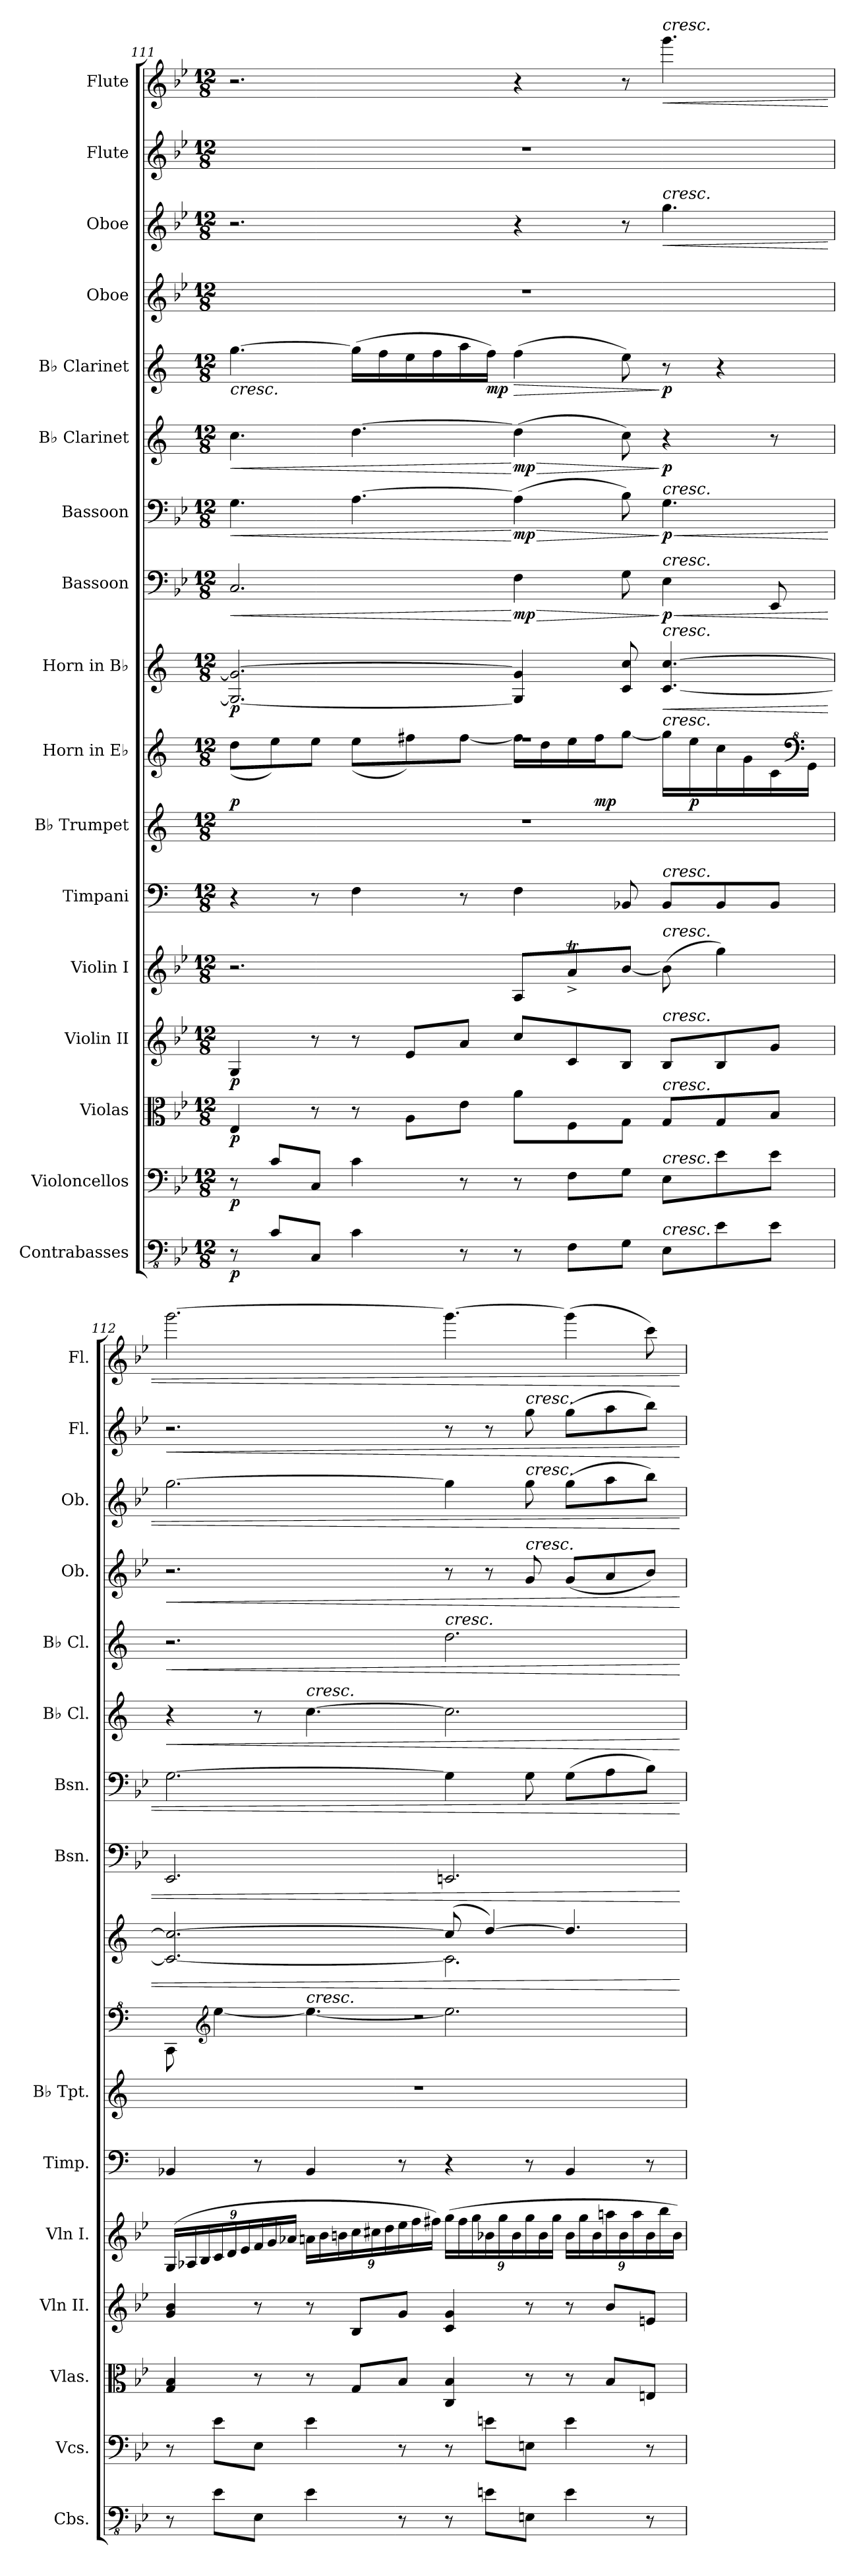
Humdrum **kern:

**kern	**dynam	**kern	**dynam	**kern	**dynam	**kern	**dynam	**kern	**kern	**kern	**kern	**dynam	**kern	**dynam	**kern	**dynam	**kern	**dynam	**kern	**dynam	**kern	**dynam	**kern	**dynam	**kern	**dynam	**kern	**dynam	**kern	**dynam
*part17	*part17	*part16	*part16	*part15	*part15	*part14	*part14	*part13	*part12	*part11	*part10	*part10	*part9	*part9	*part8	*part8	*part7	*part7	*part6	*part6	*part5	*part5	*part4	*part4	*part3	*part3	*part2	*part2	*part1	*part1
*staff17	*staff17	*staff16	*staff16	*staff15	*staff15	*staff14	*staff14	*staff13	*staff12	*staff11	*staff10	*staff10	*staff9	*staff9	*staff8	*staff8	*staff7	*staff7	*staff6	*staff6	*staff5	*staff5	*staff4	*staff4	*staff3	*staff3	*staff2	*staff2	*staff1	*staff1
*I"Contrabasses	*	*I"Violoncellos	*	*I"Violas	*	*I"Violin II	*	*I"Violin I	*I"Timpani	*I"B♭ Trumpet	*I"Horn in E♭	*	*I"Horn in B♭	*	*I"Bassoon	*	*I"Bassoon	*	*I"B♭ Clarinet	*	*I"B♭ Clarinet	*	*I"Oboe	*	*I"Oboe	*	*I"Flute	*	*I"Flute	*
*I'Cbs.	*	*I'Vcs.	*	*I'Vlas.	*	*I'Vln II.	*	*I'Vln I.	*I'Timp.	*I'B♭ Tpt.	*	*	*	*	*I'Bsn.	*	*I'Bsn.	*	*I'B♭ Cl.	*	*I'B♭ Cl.	*	*I'Ob.	*	*I'Ob.	*	*I'Fl.	*	*I'Fl.	*
!!LO:PB:g=z
*clefFv4	*	*clefF4	*	*clefC3	*	*clefG2	*	*clefG2	*clefF4	*clefG2	*clefG2	*	*clefG2	*	*clefF4	*	*clefF4	*	*clefG2	*	*clefG2	*	*clefG2	*	*clefG2	*	*clefG2	*	*clefG2	*
*	*	*	*	*	*	*	*	*	*	*ITrd1c2	*ITrd5c9	*	*ITrd1c2	*	*	*	*	*	*ITrd1c2	*	*ITrd1c2	*	*	*	*	*	*	*	*	*
*k[b-e-]	*	*k[b-e-]	*	*k[b-e-]	*	*k[b-e-]	*	*k[b-e-]	*k[]	*k[b-e-]	*k[b-e-a-]	*	*k[b-e-]	*	*k[b-e-]	*	*k[b-e-]	*	*k[b-e-]	*	*k[b-e-]	*	*k[b-e-]	*	*k[b-e-]	*	*k[b-e-]	*	*k[b-e-]	*
*M12/8	*	*M12/8	*	*M12/8	*	*M12/8	*	*M12/8	*M12/8	*M12/8	*M12/8	*	*M12/8	*	*M12/8	*	*M12/8	*	*M12/8	*	*M12/8	*	*M12/8	*	*M12/8	*	*M12/8	*	*M12/8	*
=111	=111	=111	=111	=111	=111	=111	=111	=111	=111	=111	=111	=111	=111	=111	=111	=111	=111	=111	=111	=111	=111	=111	=111	=111	=111	=111	=111	=111	=111	=111
*	*	*	*	*	*	*	*	*	*	*	*^	*	*	*	*	*	*	*	*	*	*	*	*	*	*	*	*	*	*	*
!	!LO:DY:b	!	!LO:DY:b	!	!LO:DY:b	!	!LO:DY:b	!	!	!	!	!	!LO:DY:b	!	!LO:DY:b	!	!LO:HP:b	!	!LO:HP:b	!	!LO:HP:b	!	!LO:HP:b	!	!	!	!	!	!	!	!
8r	p	8r	p	4E-/	p	4G/	p	2.r	4r	1.r	1.rff	(>8f\L	p	2.F/_ 2.f/_	p	2.C/	<	4.G\	<	4.b-\	<	[4.ff\	<	1.r	.	2.r	.	1.r	.	2.r	.
8C\L	.	8c\L	.	.	.	.	.	.	.	.	.	8g\)	.	.	.	.	.	.	.	.	.	.	.	.	.	.	.	.	.	.	.
8CC/J	.	8C/J	.	8r	.	8r	.	.	8r	.	.	8g\J	.	.	.	.	.	.	.	.	.	.	.	.	.	.	.	.	.	.	.
4C\	.	4c\	.	8r	.	8r	.	.	4F\	.	.	(>8g\L	.	.	.	.	.	[4.A\	.	[4.cc\	.	(16ff\LL]	.	.	.	.	.	.	.	.	.
.	.	.	.	.	.	.	.	.	.	.	.	.	.	.	.	.	.	.	.	.	.	16ee-\	.	.	.	.	.	.	.	.	.
.	.	.	.	8A\L	.	8e-/L	.	.	.	.	.	8an\)	.	.	.	.	.	.	.	.	.	16dd\	.	.	.	.	.	.	.	.	.
.	.	.	.	.	.	.	.	.	.	.	.	.	.	.	.	.	.	.	.	.	.	16ee-\	.	.	.	.	.	.	.	.	.
8r	.	8r	.	8e-\J	.	8a/J	.	.	8r	.	.	[8a\J	.	.	.	.	.	.	.	.	.	16gg\	.	.	.	.	.	.	.	.	.
!	!	!	!	!	!	!	!	!	!	!	!	!	!	!	!	!	!	!	!	!	!	!	!LO:DY:b	!	!	!	!	!	!	!	!
.	.	.	.	.	.	.	.	.	.	.	.	.	.	.	.	.	.	.	.	.	.	16ee-\JJ)	mp	.	.	.	.	.	.	.	.
!	!	!	!	!	!	!	!	!	!	!	!	!	!	!	!	!	!LO:HP:n=1:b	!	!LO:HP:n=1:b	!	!LO:HP:n=1:b	!	!LO:HP:n=1:b	!	!	!	!	!	!	!	!
!	!	!	!	!	!	!	!	!	!	!	!	!	!	!	!	!	!LO:DY:n=1:b	!	!LO:DY:n=1:b	!	!LO:DY:n=1:b	!	!	!	!	!	!	!	!	!	!
8r	.	8r	.	8a\L	.	8cc/L	.	8A/L	4F\	.	.	16a\LL]	.	4F/] 4f/]	.	4F\	[ > mp	(4A\]	[ > mp	(4cc\]	[ > mp	(4ee-\	[ >	.	.	4r	.	.	.	4r	.
.	.	.	.	.	.	.	.	.	.	.	.	16f\	.	.	.	.	.	.	.	.	.	.	.	.	.	.	.	.	.	.	.
8FF\L	.	8F\L	.	8F\	.	8c/	.	8at^/	.	.	.	16g\	.	.	.	.	.	.	.	.	.	.	.	.	.	.	.	.	.	.	.
!	!	!	!	!	!	!	!	!	!	!	!	!	!LO:DY:b	!	!	!	!	!	!	!	!	!	!	!	!	!	!	!	!	!	!
.	.	.	.	.	.	.	.	.	.	.	.	16a\J	mp	.	.	.	.	.	.	.	.	.	.	.	.	.	.	.	.	.	.
*	*	*	*	*	*	*	*	*	*	*	*	*	*	*	*	*	*	*	*	*	*	*	*	*	*	*	*	*	*	*MM50	*
8GG\J	.	8G\J	.	8G\J	.	8B-/J	.	[8b-/J	8BB-X/	.	.	[8b-\J	.	8B-/ 8b-/	.	8G\	.	8B-\)	.	8b-\)	.	8dd\)	.	.	.	8r	.	.	.	8r	.
!	!	!	!	!	!	!	!	!	!	!	!	!	!	!	!	!	!	!	!	!	!	!	!	!	!	!	!	!	!	!LO:TX:a:i:t=cresc.	!
!	!	!	!	!	!	!	!	!	!	!	!	!	!	!	!	!	!	!	!	!	!	!	!	!	!	!LO:TX:a:i:t=cresc.	!	!	!	!	!
!	!	!	!	!	!	!	!	!	!	!	!	!	!	!	!	!	!	!LO:TX:a:i:t=cresc.	!	!	!	!	!	!	!	!	!	!	!	!	!
!	!	!	!	!	!	!	!	!	!	!	!	!	!	!	!	!LO:TX:a:i:t=cresc.	!	!	!	!	!	!	!	!	!	!	!	!	!	!	!
!	!	!	!	!	!	!	!	!	!	!	!	!	!	!LO:TX:a:i:t=cresc.	!	!	!	!	!	!	!	!	!	!	!	!	!	!	!	!	!
!	!	!	!	!	!	!	!	!	!	!	!	!LO:TX:a:i:t=cresc.	!	!	!	!	!	!	!	!	!	!	!	!	!	!	!	!	!	!	!
!	!	!	!	!	!	!	!	!	!LO:TX:a:i:t=cresc.	!	!	!	!	!	!	!	!	!	!	!	!	!	!	!	!	!	!	!	!	!	!
!	!	!	!	!	!	!	!	!LO:TX:a:i:t=cresc.	!	!	!	!	!	!	!	!	!	!	!	!	!	!	!	!	!	!	!	!	!	!	!
!	!	!	!	!	!	!LO:TX:a:i:t=cresc.	!	!	!	!	!	!	!	!	!	!	!	!	!	!	!	!	!	!	!	!	!	!	!	!	!
!	!	!	!	!LO:TX:a:i:t=cresc.	!	!	!	!	!	!	!	!	!	!	!	!	!	!	!	!	!	!	!	!	!	!	!	!	!	!	!
!	!	!LO:TX:a:i:t=cresc.	!	!	!	!	!	!	!	!	!	!	!	!	!	!	!	!	!	!	!	!	!	!	!	!	!	!	!	!	!
!LO:TX:a:i:t=cresc.	!	!	!	!	!	!	!	!	!	!	!	!	!	!	!	!	!	!	!	!	!	!	!	!	!	!	!	!	!	!	!
!	!	!	!	!	!	!	!	!	!	!	!	!	!	!	!LO:HP:b	!	!LO:HP:n=1:b	!	!LO:HP:n=1:b	!	!	!	!	!	!	!	!LO:HP:b	!	!	!	!LO:HP:b
!	!	!	!	!	!	!	!	!	!	!	!	!	!	!	!	!	!LO:DY:n=2:b	!	!LO:DY:n=2:b	!	!LO:DY:n=2:b	!	!LO:DY:n=1:b	!	!	!	!	!	!	!	!
8EE-\L	.	8E-\L	.	8G/L	.	8B-/L	.	(8b-\]	8BB-/L	.	.	16b-\LL]	.	[4.B-/ [4.b-/	<	4E-\	] < p	4.G\	] < p	4r	] p	8r	] p	.	.	4.gg\	<	.	.	4.ggg\	<
!	!	!	!	!	!	!	!	!	!	!	!	!	!LO:DY:b	!	!	!	!	!	!	!	!	!	!	!	!	!	!	!	!	!	!
.	.	.	.	.	.	.	.	.	.	.	.	16g\	p	.	.	.	.	.	.	.	.	.	.	.	.	.	.	.	.	.	.
8E-\	.	8e-\	.	8G/	.	8B-/	.	4gg\)	8BB-/	.	.	16e-\	.	.	.	.	.	.	.	.	.	4r	.	.	.	.	.	.	.	.	.
.	.	.	.	.	.	.	.	.	.	.	.	16B-\	.	.	.	.	.	.	.	.	.	.	.	.	.	.	.	.	.	.	.
8E-\J	.	8e-\J	.	8B-/J	.	8g/J	.	.	8BB-/J	.	.	16E-\	.	.	.	8EE-/	.	.	.	8r	.	.	.	.	.	.	.	.	.	.	.
*	*	*	*	*	*	*	*	*	*	*	*clefF^4	*	*	*	*	*	*	*	*	*	*	*	*	*	*	*	*	*	*	*	*
.	.	.	.	.	.	.	.	.	.	.	.	16BB-\JJ	.	.	.	.	.	.	.	.	.	.	.	.	.	.	.	.	.	.	.
=112	=112	=112	=112	=112	=112	=112	=112	=112	=112	=112	=112	=112	=112	=112	=112	=112	=112	=112	=112	=112	=112	=112	=112	=112	=112	=112	=112	=112	=112	=112	=112
*	*	*	*	*	*	*	*	*Xbrackettup	*	*	*	*	*	*	*	*	*	*	*	*	*	*	*	*	*	*	*	*	*	*	*
*	*	*	*	*	*	*	*	*	*	*	*	*	*	*	*	*	*	*	*	*	*	*	*	*	*	*	*	*	*	*MM48	*
*	*	*	*	*	*	*	*	*	*	*	*	*	*	*^	*	*	*	*	*	*	*	*	*	*	*	*	*	*	*	*	*
!	!	!	!	!	!	!	!	!	!	!	!	!	!	!	!	!	!	!	!	!	!	!LO:HP:b	!	!LO:HP:b	!	!LO:HP:b	!	!	!	!LO:HP:b	!	!
8r	.	8r	.	4G/ 4B-/	.	4g/ 4b-/	.	(24G/LL	4BB-X/	1.r	1.rf	8EE-\	.	2.B-/_ 2.b-/_	2.ryy	.	2.EE-/	.	[2.G\	.	4r	<	2.r	<	2.r	<	[2.gg\	.	2.r	<	[2.ggg\	.
.	.	.	.	.	.	.	.	24A-X/	.	.	.	.	.	.	.	.	.	.	.	.	.	.	.	.	.	.	.	.	.	.	.	.
.	.	.	.	.	.	.	.	24B-/	.	.	.	.	.	.	.	.	.	.	.	.	.	.	.	.	.	.	.	.	.	.	.	.
*	*	*	*	*	*	*	*	*	*	*	*clefG2	*	*	*	*	*	*	*	*	*	*	*	*	*	*	*	*	*	*	*	*	*
8E-\L	.	8e-\L	.	.	.	.	.	24c/	.	.	.	[4g\	.	.	.	.	.	.	.	.	.	.	.	.	.	.	.	.	.	.	.	.
.	.	.	.	.	.	.	.	24d/	.	.	.	.	.	.	.	.	.	.	.	.	.	.	.	.	.	.	.	.	.	.	.	.
.	.	.	.	.	.	.	.	24e-/	.	.	.	.	.	.	.	.	.	.	.	.	.	.	.	.	.	.	.	.	.	.	.	.
8EE-\J	.	8E-\J	.	8r	.	8r	.	24f/	8r	.	.	.	.	.	.	.	.	.	.	.	8r	.	.	.	.	.	.	.	.	.	.	.
.	.	.	.	.	.	.	.	24g/	.	.	.	.	.	.	.	.	.	.	.	.	.	.	.	.	.	.	.	.	.	.	.	.
.	.	.	.	.	.	.	.	24a-X/JJ	.	.	.	.	.	.	.	.	.	.	.	.	.	.	.	.	.	.	.	.	.	.	.	.
!	!	!	!	!	!	!	!	!	!	!	!	!	!	!	!	!	!	!	!	!	!LO:TX:a:i:t=cresc.	!	!	!	!	!	!	!	!	!	!	!
!	!	!	!	!	!	!	!	!	!	!	!	!LO:TX:a:i:t=cresc.	!	!	!	!	!	!	!	!	!	!	!	!	!	!	!	!	!	!	!	!
4E-\	.	4e-\	.	8r	.	8r	.	24an\LL	4BB-/	.	.	4.g\_	.	.	.	.	.	.	.	.	[4.b-\	.	.	.	.	.	.	.	.	.	.	.
.	.	.	.	.	.	.	.	24b-\	.	.	.	.	.	.	.	.	.	.	.	.	.	.	.	.	.	.	.	.	.	.	.	.
.	.	.	.	.	.	.	.	24bn\	.	.	.	.	.	.	.	.	.	.	.	.	.	.	.	.	.	.	.	.	.	.	.	.
.	.	.	.	8G/L	.	8B-/L	.	24cc\	.	.	.	.	.	.	.	.	.	.	.	.	.	.	.	.	.	.	.	.	.	.	.	.
.	.	.	.	.	.	.	.	24cc#X\	.	.	.	.	.	.	.	.	.	.	.	.	.	.	.	.	.	.	.	.	.	.	.	.
.	.	.	.	.	.	.	.	24dd\	.	.	.	.	.	.	.	.	.	.	.	.	.	.	.	.	.	.	.	.	.	.	.	.
8r	.	8r	.	8B-/J	.	8g/J	.	24ee-\	8r	.	.	.	.	.	.	.	.	.	.	.	.	.	.	.	.	.	.	.	.	.	.	.
.	.	.	.	.	.	.	.	24ff\	.	.	.	.	.	.	.	.	.	.	.	.	.	.	.	.	.	.	.	.	.	.	.	.
.	.	.	.	.	.	.	.	24ff#X\JJ)	.	.	.	.	.	.	.	.	.	.	.	.	.	.	.	.	.	.	.	.	.	.	.	.
!	!	!	!	!	!	!	!	!	!	!	!	!	!	!	!	!	!	!	!	!	!	!	!LO:TX:a:i:t=cresc.	!	!	!	!	!	!	!	!	!
8r	.	8r	.	4C/ 4B-/	.	4c/ 4g/	.	(24gg\LL	4r	.	.	2.g\]	.	(8b-/]	2.B-\]	.	2.EEn/	.	4G\]	.	2.b-\]	.	2.cc\	.	8r	.	4gg\]	.	8r	.	4.ggg\_	.
.	.	.	.	.	.	.	.	24ff#\	.	.	.	.	.	.	.	.	.	.	.	.	.	.	.	.	.	.	.	.	.	.	.	.
.	.	.	.	.	.	.	.	24gg\	.	.	.	.	.	.	.	.	.	.	.	.	.	.	.	.	.	.	.	.	.	.	.	.
8En\L	.	8en\L	.	.	.	.	.	24b-X\	.	.	.	.	.	[4cc/)	.	.	.	.	.	.	.	.	.	.	8r	.	.	.	8r	.	.	.
.	.	.	.	.	.	.	.	24gg\	.	.	.	.	.	.	.	.	.	.	.	.	.	.	.	.	.	.	.	.	.	.	.	.
.	.	.	.	.	.	.	.	24b-\	.	.	.	.	.	.	.	.	.	.	.	.	.	.	.	.	.	.	.	.	.	.	.	.
!	!	!	!	!	!	!	!	!	!	!	!	!	!	!	!	!	!	!	!	!	!	!	!	!	!	!	!	!	!LO:TX:a:i:t=cresc.	!	!	!
!	!	!	!	!	!	!	!	!	!	!	!	!	!	!	!	!	!	!	!	!	!	!	!	!	!	!	!LO:TX:a:i:t=cresc.	!	!	!	!	!
!	!	!	!	!	!	!	!	!	!	!	!	!	!	!	!	!	!	!	!	!	!	!	!	!	!LO:TX:a:i:t=cresc.	!	!	!	!	!	!	!
8EEn\J	.	8En\J	.	8r	.	8r	.	24gg\	8r	.	.	.	.	.	.	.	.	.	8G\	.	.	.	.	.	8g/	.	8gg\	.	8gg\	.	.	.
.	.	.	.	.	.	.	.	24b-\	.	.	.	.	.	.	.	.	.	.	.	.	.	.	.	.	.	.	.	.	.	.	.	.
.	.	.	.	.	.	.	.	24gg\JJ	.	.	.	.	.	.	.	.	.	.	.	.	.	.	.	.	.	.	.	.	.	.	.	.
4E\	.	4e\	.	8r	.	8r	.	24b-\LL	4BB-/	.	.	.	.	4.cc/]	.	.	.	.	(8G\L	.	.	.	.	.	(8g/L	.	(8gg\L	.	(8gg\L	.	(4ggg\]	.
.	.	.	.	.	.	.	.	24gg\	.	.	.	.	.	.	.	.	.	.	.	.	.	.	.	.	.	.	.	.	.	.	.	.
.	.	.	.	.	.	.	.	24b-\	.	.	.	.	.	.	.	.	.	.	.	.	.	.	.	.	.	.	.	.	.	.	.	.
.	.	.	.	8B-/L	.	8b-/L	.	24aan\	.	.	.	.	.	.	.	.	.	.	8A\	.	.	.	.	.	8a/	.	8aa\	.	8aa\	.	.	.
.	.	.	.	.	.	.	.	24b-\	.	.	.	.	.	.	.	.	.	.	.	.	.	.	.	.	.	.	.	.	.	.	.	.
.	.	.	.	.	.	.	.	24aa\	.	.	.	.	.	.	.	.	.	.	.	.	.	.	.	.	.	.	.	.	.	.	.	.
8r	.	8r	.	8En/J	.	8en/J	.	24b-\	8r	.	.	.	.	.	.	.	.	.	8B-\J)	.	.	.	.	.	8b-/J)	.	8bb-\J)	.	8bb-\J)	.	8ccc\)	.
.	.	.	.	.	.	.	.	24bb-\	.	.	.	.	.	.	.	.	.	.	.	.	.	.	.	.	.	.	.	.	.	.	.	.
.	.	.	.	.	.	.	.	24b-\JJ)	.	.	.	.	.	.	.	.	.	.	.	.	.	.	.	.	.	.	.	.	.	.	.	.
*	*	*	*	*	*	*	*	*	*	*	*v	*v	*	*	*	*	*	*	*	*	*	*	*	*	*	*	*	*	*	*	*	*
*	*	*	*	*	*	*	*	*	*	*	*	*	*v	*v	*	*	*	*	*	*	*	*	*	*	*	*	*	*	*	*	*
.	.	.	.	.	.	.	.	.	.	.	.	.	.	[	.	[	.	[	.	[	.	[	.	[	.	[	.	[	.	[
=	=	=	=	=	=	=	=	=	=	=	=	=	=	=	=	=	=	=	=	=	=	=	=	=	=	=	=	=	=	=
*-	*-	*-	*-	*-	*-	*-	*-	*-	*-	*-	*-	*-	*-	*-	*-	*-	*-	*-	*-	*-	*-	*-	*-	*-	*-	*-	*-	*-	*-	*-
